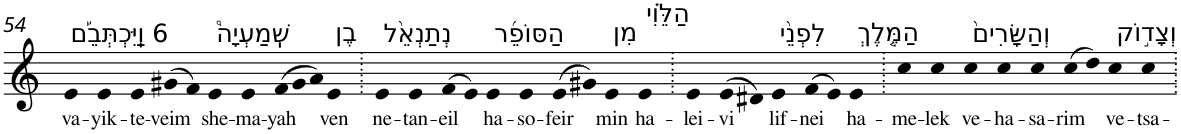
**kern	**text
*part1	*part1
*staff1	*staff1
*I"Piano	*
*I'Pno	*
!!LO:PB:g=z
*clefG2	*
*k[]	*
=54	=54
!LO:TX:a:t=6 וַֽיִּכְתְּבֵ֡ם	!
!	!LO:LY:b
4e	va-
!	!LO:LY:b
4e	-yik-
!	!LO:LY:b
4e	-te-
!	!LO:LY:b
(>8g#X	-veim
8f)	.
!LO:TX:a:t=שְֽׁמַעְיָה֩	!
!	!LO:LY:b
4e	she-
!	!LO:LY:b
4e	-ma-
*Xtuplet	*
!	!LO:LY:b
(>12f	-yah
12g#	.
12a)	.
!LO:TX:a:t=בֶן	!
!	!LO:LY:b
4e	ven
=55.	=55.
!LO:TX:a:t=נְתַנְאֵ֨ל	!
!	!LO:LY:b
4e	ne-
!	!LO:LY:b
4e	-tan-
!	!LO:LY:b
(>8f	-eil
8e)	.
!LO:TX:a:t=הַסּוֹפֵ֜ר	!
!	!LO:LY:b
4e	ha-
!	!LO:LY:b
4e	-so-
!	!LO:LY:b
(>8e	-feir
8g#X)	.
!LO:TX:a:t=מִן	!
!	!LO:LY:b
4e	min
!LO:TX:a:t=הַלֵּוִ֗י	!
!	!LO:LY:b
4e	ha-
=56.	=56.
!	!LO:LY:b
4e	-lei-
!	!LO:LY:b
(>8e	-vi
8d#X)	.
!LO:TX:a:t=לִפְנֵ֨י	!
!	!LO:LY:b
4e	lif-
!	!LO:LY:b
(>8f	-nei
8e)	.
!LO:TX:a:t=הַמֶּ֤לֶךְ	!
!	!LO:LY:b
4e	ha-
=57.	=57.
!	!LO:LY:b
4cc	-me-
!	!LO:LY:b
4cc	-lek
!LO:TX:a:t=וְהַשָּׂרִים֙	!
!	!LO:LY:b
4cc	ve-
!	!LO:LY:b
4cc	-ha-
!	!LO:LY:b
4cc	-sa-
!	!LO:LY:b
(>8cc	-rim
8dd)	.
!LO:TX:a:t=וְצָד֣וֹק	!
!	!LO:LY:b
4cc	ve-
!	!LO:LY:b
4cc	-tsa-
=.	=.
*-	*-
